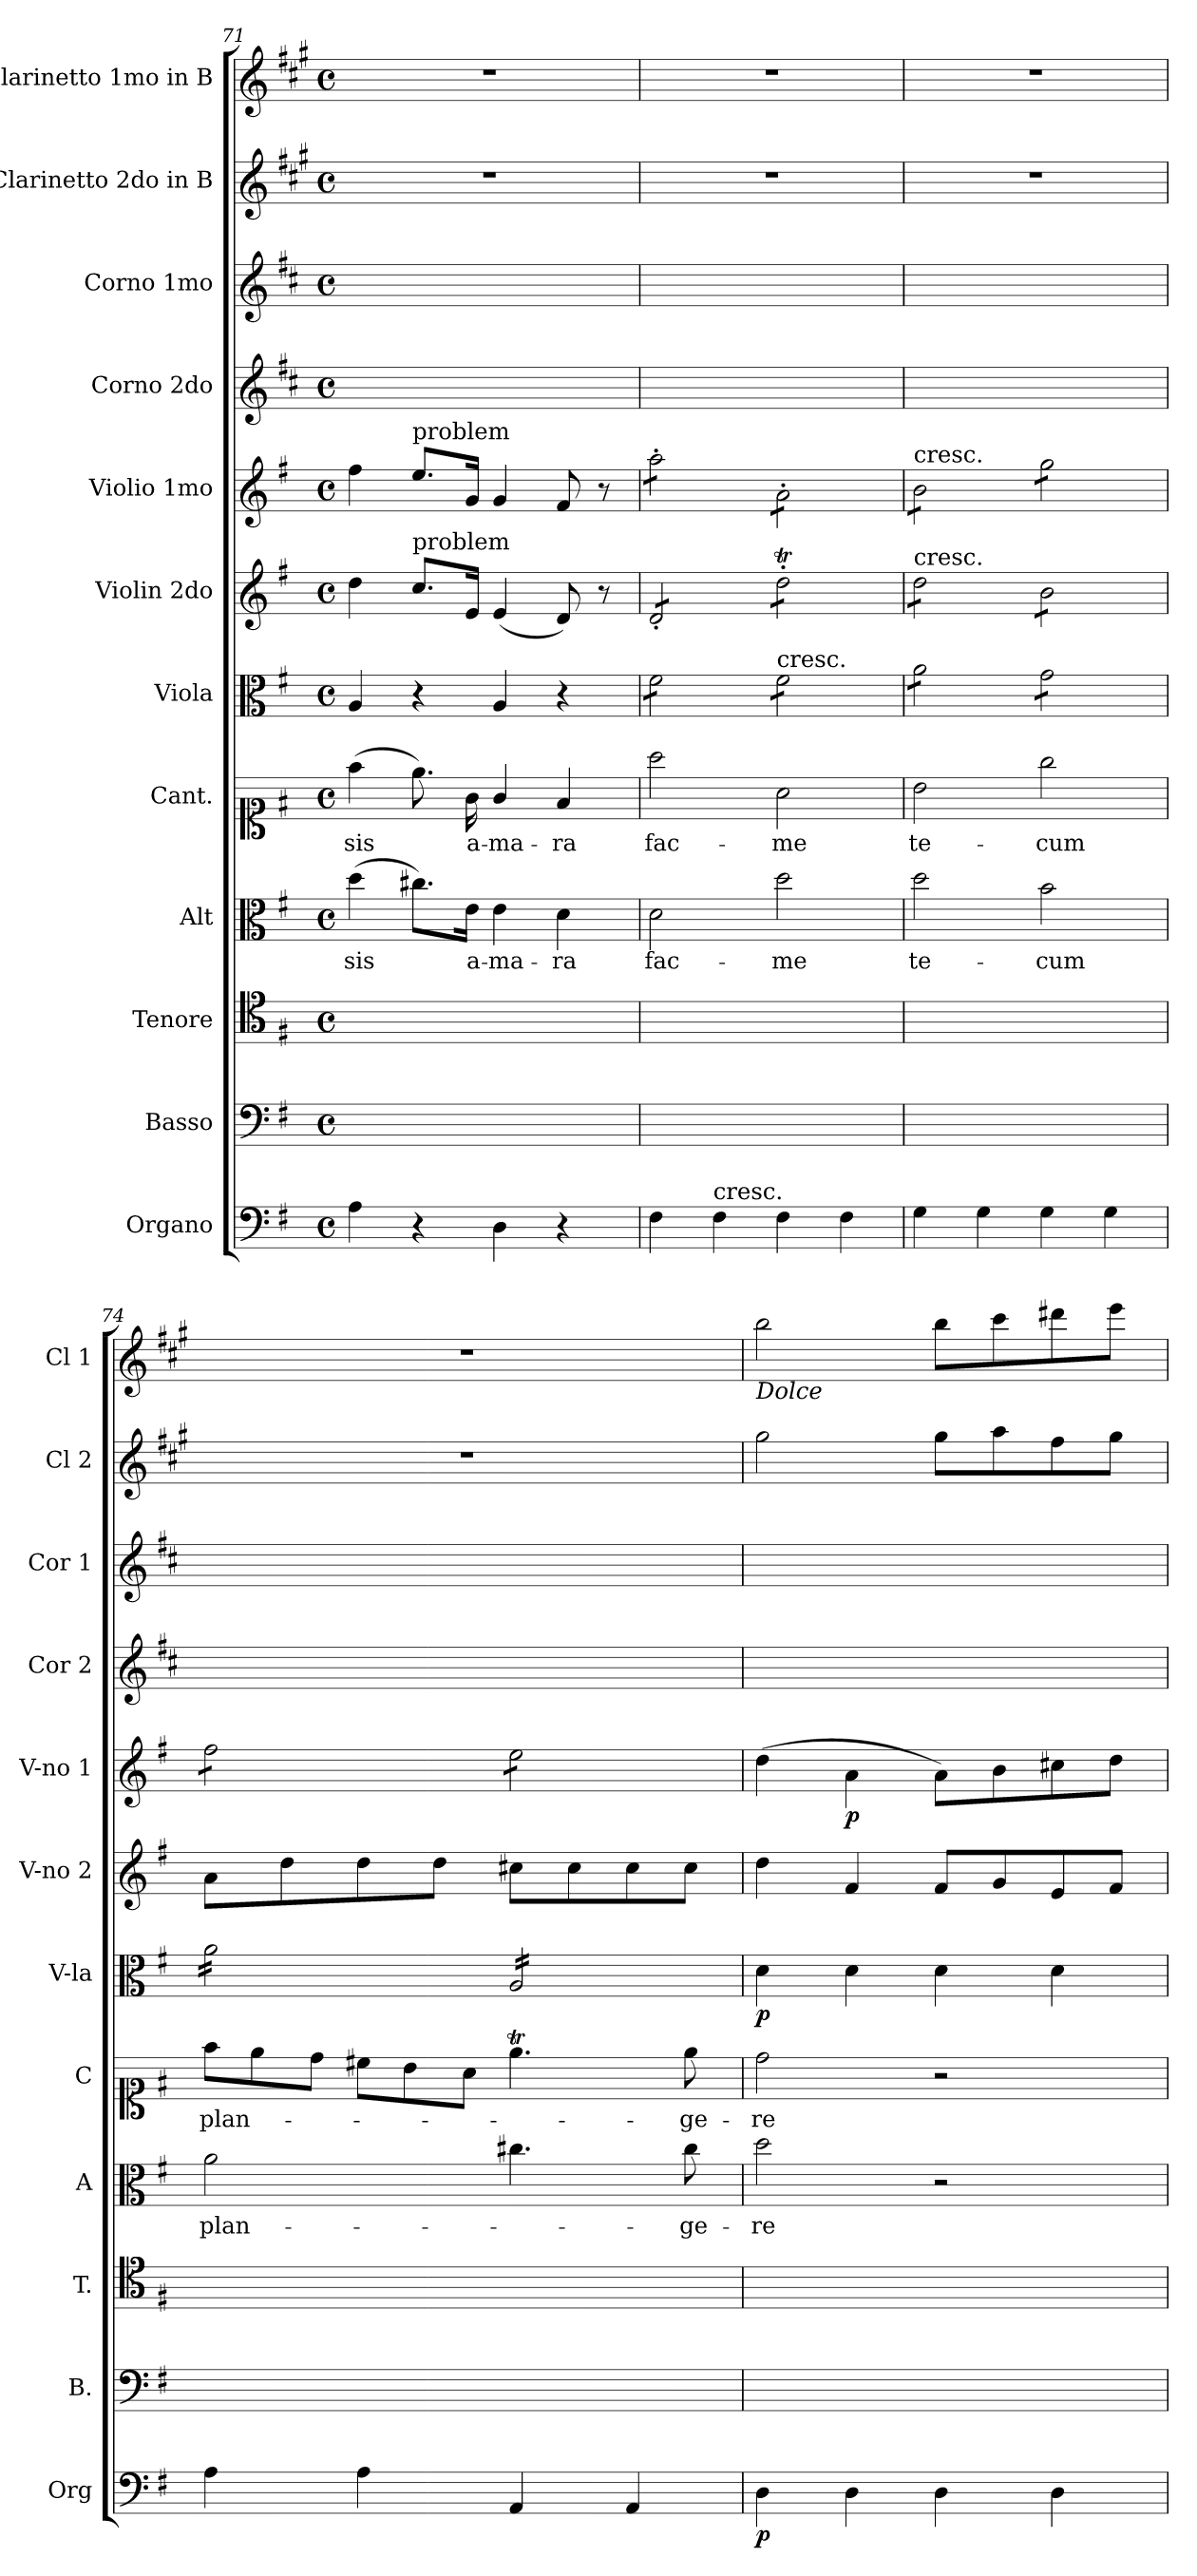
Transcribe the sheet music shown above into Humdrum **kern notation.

**kern	**dynam	**kern	**kern	**kern	**text	**kern	**text	**kern	**dynam	**kern	**dynam	**kern	**dynam	**kern	**kern	**kern	**kern
*part12	*part12	*part11	*part10	*part9	*part9	*part8	*part8	*part7	*part7	*part6	*part6	*part5	*part5	*part4	*part3	*part2	*part1
*staff12	*staff12	*staff11	*staff10	*staff9	*staff9	*staff8	*staff8	*staff7	*staff7	*staff6	*staff6	*staff5	*staff5	*staff4	*staff3	*staff2	*staff1
*I"Organo	*	*I"Basso	*I"Tenore	*I"Alt	*	*I"Cant.	*	*I"Viola	*	*I"Violin 2do	*	*I"Violio 1mo	*	*I"Corno 2do	*I"Corno 1mo	*I"Clarinetto 2do in B	*I"Clarinetto 1mo in B
*I'Org	*	*I'B.	*I'T.	*I'A	*	*I'C	*	*I'V-la	*	*I'V-no 2	*	*I'V-no 1	*	*I'Cor 2	*I'Cor 1	*I'Cl 2	*I'Cl 1
*clefF4	*	*clefF4	*clefC4	*clefC3	*	*clefC1	*	*clefC3	*	*clefG2	*	*clefG2	*	*clefG2	*clefG2	*clefG2	*clefG2
*	*	*	*	*	*	*	*	*	*	*	*	*	*	*ITrd4c7	*ITrd4c7	*ITrd1c2	*ITrd1c2
*k[f#]	*	*k[f#]	*k[f#]	*k[f#]	*	*k[f#]	*	*k[f#]	*	*k[f#]	*	*k[f#]	*	*k[f#]	*k[f#]	*k[f#]	*k[f#]
*M4/4	*	*M4/4	*M4/4	*M4/4	*	*M4/4	*	*M4/4	*	*M4/4	*	*M4/4	*	*M4/4	*M4/4	*M4/4	*M4/4
*met(c)	*	*met(c)	*met(c)	*met(c)	*	*met(c)	*	*met(c)	*	*met(c)	*	*met(c)	*	*met(c)	*met(c)	*met(c)	*met(c)
=71	=71	=71	=71	=71	=71	=71	=71	=71	=71	=71	=71	=71	=71	=71	=71	=71	=71
4A\	.	1ryy	1ryy	(4dd\	-sis	(4ff#\	-sis	4A/	.	4dd\	.	4ff#\	.	1ryy	1ryy	1r	1r
!	!	!	!	!	!	!	!	!	!	!	!	!LO:TX:a:t=problem	!	!	!	!	!
!	!	!	!	!	!	!	!	!	!	!LO:TX:a:t=problem	!	!	!	!	!	!	!
4r	.	.	.	8.cc#X\L)	.	8.ee\)	.	4r	.	8.cc\L	.	8.ee\L	.	.	.	.	.
.	.	.	.	16e\Jk	a-	16g\	a-	.	.	16e/Jk	.	16g/Jk	.	.	.	.	.
4D\	.	.	.	4e\	-ma-	4g/	-ma-	4A/	.	(4e/	.	4g/	.	.	.	.	.
4r	.	.	.	4d\	-ra	4f#/	-ra	4r	.	8d/)	.	8f#/	.	.	.	.	.
.	.	.	.	.	.	.	.	.	.	8r	.	8r	.	.	.	.	.
=72	=72	=72	=72	=72	=72	=72	=72	=72	=72	=72	=72	=72	=72	=72	=72	=72	=72
*	*	*	*	*	*	*	*	*tremolo	*	*	*	*	*	*	*	*	*
*	*	*	*	*	*	*	*	*	*	*tremolo	*	*	*	*	*	*	*
*	*	*	*	*	*	*	*	*	*	*	*	*tremolo	*	*	*	*	*
4F#\	.	1ryy	1ryy	2d\	fac-	2aa\	fac-	8f#\L	.	8d'/L	.	8aa'\L	.	1ryy	1ryy	1r	1r
.	.	.	.	.	.	.	.	8f#\	.	8d'/	.	8aa'\	.	.	.	.	.
!LO:TX:t=cresc.	!	!	!	!	!	!	!	!	!	!	!	!	!	!	!	!	!
4F#\	.	.	.	.	.	.	.	8f#\	.	8d'/	.	8aa'\	.	.	.	.	.
.	.	.	.	.	.	.	.	8f#\J	.	8d'/J	.	8aa'\J	.	.	.	.	.
!	!	!	!	!	!	!	!	!LO:TX:a:t=cresc.	!	!	!	!	!	!	!	!	!
4F#\	.	.	.	2dd\	-me	2a\	-me	8f#\L	.	8ddT'\L	.	8a'\L	.	.	.	.	.
.	.	.	.	.	.	.	.	8f#\	.	8ddT'\	.	8a'\	.	.	.	.	.
4F#\	.	.	.	.	.	.	.	8f#\	.	8ddT'\	.	8a'\	.	.	.	.	.
.	.	.	.	.	.	.	.	8f#\J	.	8ddT'\J	.	8a'\J	.	.	.	.	.
=73	=73	=73	=73	=73	=73	=73	=73	=73	=73	=73	=73	=73	=73	=73	=73	=73	=73
!	!	!	!	!	!	!	!	!	!	!	!	!LO:TX:a:t=cresc.	!	!	!	!	!
!	!	!	!	!	!	!	!	!	!	!LO:TX:a:t=cresc.	!	!	!	!	!	!	!
4G\	.	1ryy	1ryy	2dd\	te-	2b\	te-	8a\L	.	8dd\L	.	8b\L	.	1ryy	1ryy	1r	1r
.	.	.	.	.	.	.	.	8a\	.	8dd\	.	8b\	.	.	.	.	.
4G\	.	.	.	.	.	.	.	8a\	.	8dd\	.	8b\	.	.	.	.	.
.	.	.	.	.	.	.	.	8a\J	.	8dd\J	.	8b\J	.	.	.	.	.
4G\	.	.	.	2b\	-cum	2gg\	-cum	8g\L	.	8b\L	.	8gg\L	.	.	.	.	.
.	.	.	.	.	.	.	.	8g\	.	8b\	.	8gg\	.	.	.	.	.
4G\	.	.	.	.	.	.	.	8g\	.	8b\	.	8gg\	.	.	.	.	.
.	.	.	.	.	.	.	.	8g\J	.	8b\J	.	8gg\J	.	.	.	.	.
*	*	*	*	*	*	*	*	*	*	*Xtremolo	*	*	*	*	*	*	*
=74	=74	=74	=74	=74	=74	=74	=74	=74	=74	=74	=74	=74	=74	=74	=74	=74	=74
*	*	*	*	*	*	*Xtuplet	*	*	*	*	*	*	*	*	*	*	*
4A\	.	1ryy	1ryy	2a\	plan-	12ff#\L	plan-	16a\LL	.	8a\L	.	8ff#\L	.	1ryy	1ryy	1r	1r
.	.	.	.	.	.	.	.	16a\	.	.	.	.	.	.	.	.	.
.	.	.	.	.	.	12ee\	.	.	.	.	.	.	.	.	.	.	.
.	.	.	.	.	.	.	.	16a\	.	8dd\	.	8ff#\	.	.	.	.	.
.	.	.	.	.	.	12dd\J	.	.	.	.	.	.	.	.	.	.	.
.	.	.	.	.	.	.	.	16a\	.	.	.	.	.	.	.	.	.
4A\	.	.	.	.	.	12cc#X\L	.	16a\	.	8dd\	.	8ff#\	.	.	.	.	.
.	.	.	.	.	.	.	.	16a\	.	.	.	.	.	.	.	.	.
.	.	.	.	.	.	12b\	.	.	.	.	.	.	.	.	.	.	.
.	.	.	.	.	.	.	.	16a\	.	8dd\J	.	8ff#\J	.	.	.	.	.
.	.	.	.	.	.	12a\J	.	.	.	.	.	.	.	.	.	.	.
.	.	.	.	.	.	.	.	16a\JJ	.	.	.	.	.	.	.	.	.
4AA/	.	.	.	4.cc#X\	.	4.eeT\	.	16A/LL	.	8cc#X\L	.	8ee\L	.	.	.	.	.
.	.	.	.	.	.	.	.	16A/	.	.	.	.	.	.	.	.	.
.	.	.	.	.	.	.	.	16A/	.	8cc#\	.	8ee\	.	.	.	.	.
.	.	.	.	.	.	.	.	16A/	.	.	.	.	.	.	.	.	.
4AA/	.	.	.	.	.	.	.	16A/	.	8cc#\	.	8ee\	.	.	.	.	.
.	.	.	.	.	.	.	.	16A/	.	.	.	.	.	.	.	.	.
.	.	.	.	8cc#\	-ge-	8ee\	-ge-	16A/	.	8cc#\J	.	8ee\J	.	.	.	.	.
*	*	*	*	*	*	*	*	*	*	*	*	*Xtremolo	*	*	*	*	*
.	.	.	.	.	.	.	.	16A/JJ	.	.	.	.	.	.	.	.	.
*	*	*	*	*	*	*	*	*Xtremolo	*	*	*	*	*	*	*	*	*
=75	=75	=75	=75	=75	=75	=75	=75	=75	=75	=75	=75	=75	=75	=75	=75	=75	=75
!	!	!	!	!	!	!	!	!	!	!	!	!	!	!	!	!	!LO:TX:b:i:t=Dolce
4D\	p	1ryy	1ryy	2dd\	-re	2dd\	-re	4d\	p	4dd\	pi	(4dd\	.	1ryy	1ryy	2ff#\	2aa\
!	!	!	!	!	!	!	!	!	!	!	!	!	!LO:DY:b	!	!	!	!
4D\	.	.	.	.	.	.	.	4d\	.	4f#/	.	4a\	p	.	.	.	.
4D\	.	.	.	2r	.	2r	.	4d\	.	8f#/L	.	8a\L)	.	.	.	8ff#\L	8aa\L
.	.	.	.	.	.	.	.	.	.	8g/	.	8b\	.	.	.	8gg\	8bb\
4D\	.	.	.	.	.	.	.	4d\	.	8e/	.	8cc#X\	.	.	.	8ee\	8ccc#X\
.	.	.	.	.	.	.	.	.	.	8f#/J	.	8dd\J	.	.	.	8ff#\J	8ddd\J
=	=	=	=	=	=	=	=	=	=	=	=	=	=	=	=	=	=
*-	*-	*-	*-	*-	*-	*-	*-	*-	*-	*-	*-	*-	*-	*-	*-	*-	*-
